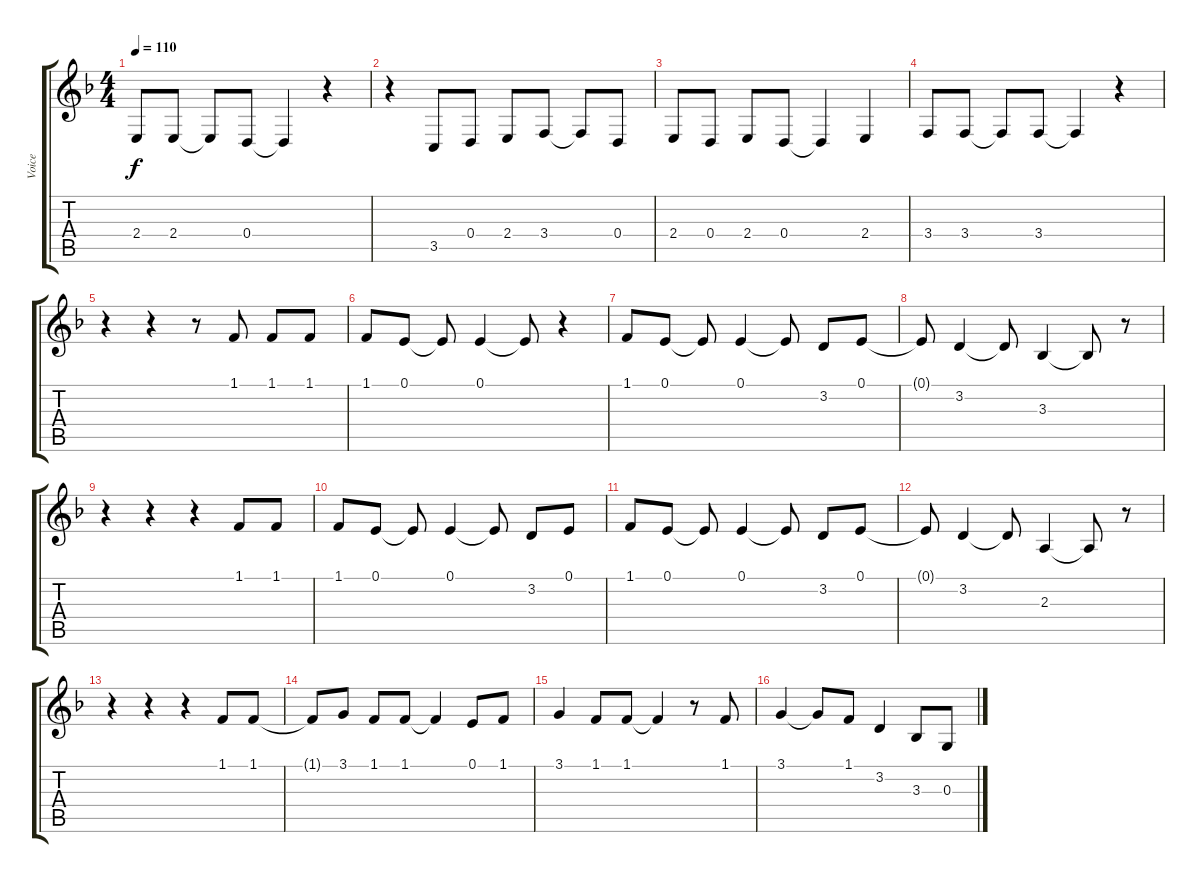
\track ("Voice" "Voice") {instrument accordion}
\staff {score tabs}
\tuning (E4 B3 G3 D3 A2 E2) {hide}
\ts (4 4)
\tempo 110
\clef g2
\ks f
2.4.8{dy f} 2.4.8 2.4{t}.8 0.4.8 0.4{t}.4 r.4 |
r.4 3.5.8 0.4.8 2.4.8 3.4.8 3.4{t}.8 0.4.8 |
2.4.8 0.4.8 2.4.8 0.4.8 0.4{t}.4 2.4.4 |
3.4.8 3.4.8 3.4{t}.8 3.4.8 3.4{t}.4 r.4 |
r.4 r.4 r.8 1.1.8 1.1.8 1.1.8 |
1.1.8 0.1.8 0.1{t}.8 0.1.4 0.1{t}.8 r.4 |
1.1.8 0.1.8 0.1{t}.8 0.1.4 0.1{t}.8 3.2.8 0.1.8 |
0.1{t}.8 3.2.4 3.2{t}.8 3.3.4 3.3{t}.8 r.8 |
r.4 r.4 r.4 1.1.8 1.1.8 |
1.1.8 0.1.8 0.1{t}.8 0.1.4 0.1{t}.8 3.2.8 0.1.8 |
1.1.8 0.1.8 0.1{t}.8 0.1.4 0.1{t}.8 3.2.8 0.1.8 |
0.1{t}.8 3.2.4 3.2{t}.8 2.3.4 2.3{t}.8 r.8 |
r.4 r.4 r.4 1.1.8 1.1.8 |
1.1{t}.8 3.1.8 1.1.8 1.1.8 1.1{t}.4 0.1.8 1.1.8 |
3.1.4 1.1.8 1.1.8 1.1{t}.4 r.8 1.1.8 |
3.1.4 3.1{t}.8 1.1.8 3.2.4 3.3.8 0.3.8
